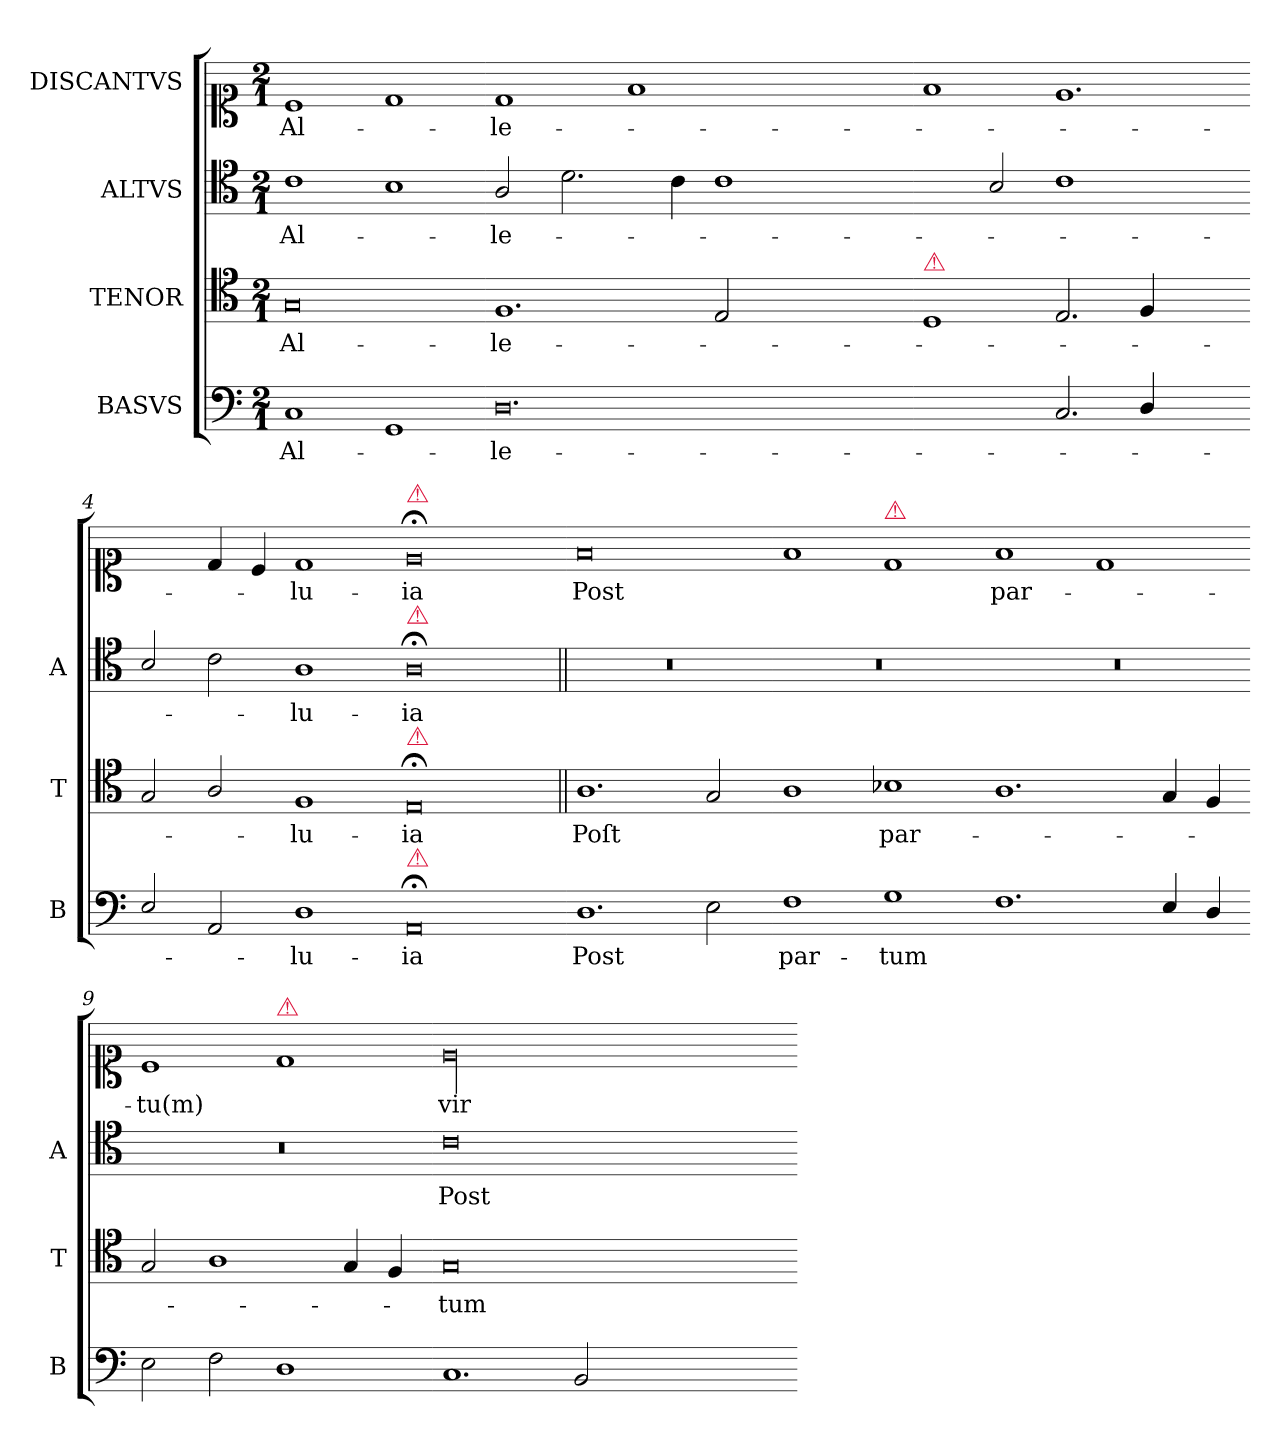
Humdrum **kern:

**kern	**text	**kern	**text	**kern	**text	**kern	**text
*part4	*part4	*part3	*part3	*part2	*part2	*part1	*part1
*staff4	*staff4	*staff3	*staff3	*staff2	*staff2	*staff1	*staff1
*I"BASVS	*	*I"TENOR	*	*I"ALTVS	*	*I"DISCANTVS	*
*I'B	*	*I'T	*	*I'A	*	*	*
*clefF4	*	*clefC4	*	*clefC4	*	*clefC1	*
*k[]	*	*k[]	*	*k[]	*	*k[]	*
*M2/1	*	*M2/1	*	*M2/1	*	*M2/1	*
=1	=1	=1	=1	=1	=1	=1	=1
1C	Al-	0G	Al-	1c	Al-	1c	Al-
1GG	.	.	.	1B	.	1d	.
=2-	=2-	=2-	=2-	=2-	=2-	=2-	=2-
0.D	-le-	1.F	-le-	2A/	-le-	1d	-le-
.	.	.	.	2.d\	.	.	.
.	.	.	.	.	.	1f	.
.	.	.	.	4c\	.	.	.
.	.	2E/	.	1c\	.	.	.
.	.	1ryy	.	.	.	1ryy	.
.	.	.	.	2ryy	.	.	.
=3-	=3-	=3-	=3-	=3-	=3-	=3-	=3-
!	!	!LO:TX:a:color=crimson:t=⚠	!	!	!	!	!
1ryy	.	1D	.	2ryy	.	1f	.
.	.	.	.	2B/	.	.	.
2.C/	.	2.E/	.	1c	.	1.e	.
4D/	.	4F/	.	.	.	.	.
2ryy	.	2ryy	.	2ryy	.	.	.
=4-	=4-	=4-	=4-	=4-	=4-	=4-	=4-
2E/	.	2G/	.	2B/	.	2ryy	.
2AA/	.	2A/	.	2c\	.	4d/	.
.	.	.	.	.	.	4c/	.
1D	-lu-	1F	-lu-	1A	-lu-	1d	-lu-
=5-	=5-	=5-	=5-	=5-	=5-	=5-	=5-
!	!	!	!	!	!	!LO:TX:a:color=crimson:t=⚠	!
!	!	!	!	!LO:TX:a:color=crimson:t=⚠	!	!	!
!	!	!LO:TX:a:color=crimson:t=⚠	!	!	!	!	!
!LO:TX:a:color=crimson:t=⚠	!	!	!	!	!	!	!
0AA;<	-ia	0E;<	-ia	0A;<	-ia	0e;<	-ia
=6-	=6-	=6||	=6-	=6||	=6-	=6-	=6-
1.D	Post	1.A	Poſt	0r	.	0f	Post
2E\	.	2G/	.	.	.	.	.
=7-	=7-	=7-	=7-	=7-	=7-	=7-	=7-
1F	par-	1A	.	0r	.	1f	.
!	!	!	!	!	!	!LO:TX:a:color=crimson:t=⚠	!
1G	-tum	1B-X	par-	.	.	1d	.
=8-	=8-	=8-	=8-	=8-	=8-	=8-	=8-
1.F	.	1.A	.	0r	.	1f	par-
.	.	.	.	.	.	1d	.
4E/	.	4G/	.	.	.	.	.
4D/	.	4F/	.	.	.	.	.
=9-	=9-	=9-	=9-	=9-	=9-	=9-	=9-
2E\	.	2G/	.	0r	.	1c	-tu(m)
2F\	.	1A	.	.	.	.	.
!	!	!	!	!	!	!LO:TX:a:color=crimson:t=⚠	!
1D	.	.	.	.	.	1d	.
.	.	4G/	.	.	.	.	.
.	.	4F/	.	.	.	.	.
=10-	=10-	=10-	=10-	=10-	=10-	=10-	=10-
1.C	.	0G	-tum	0c	Post	00e\	vir-
2BB/	.	.	.	.	.	.	.
0ryy	.	0ryy	.	0ryy	.	.	.
=-	=-	=-	=-	=-	=-	=-	=-
*-	*-	*-	*-	*-	*-	*-	*-
